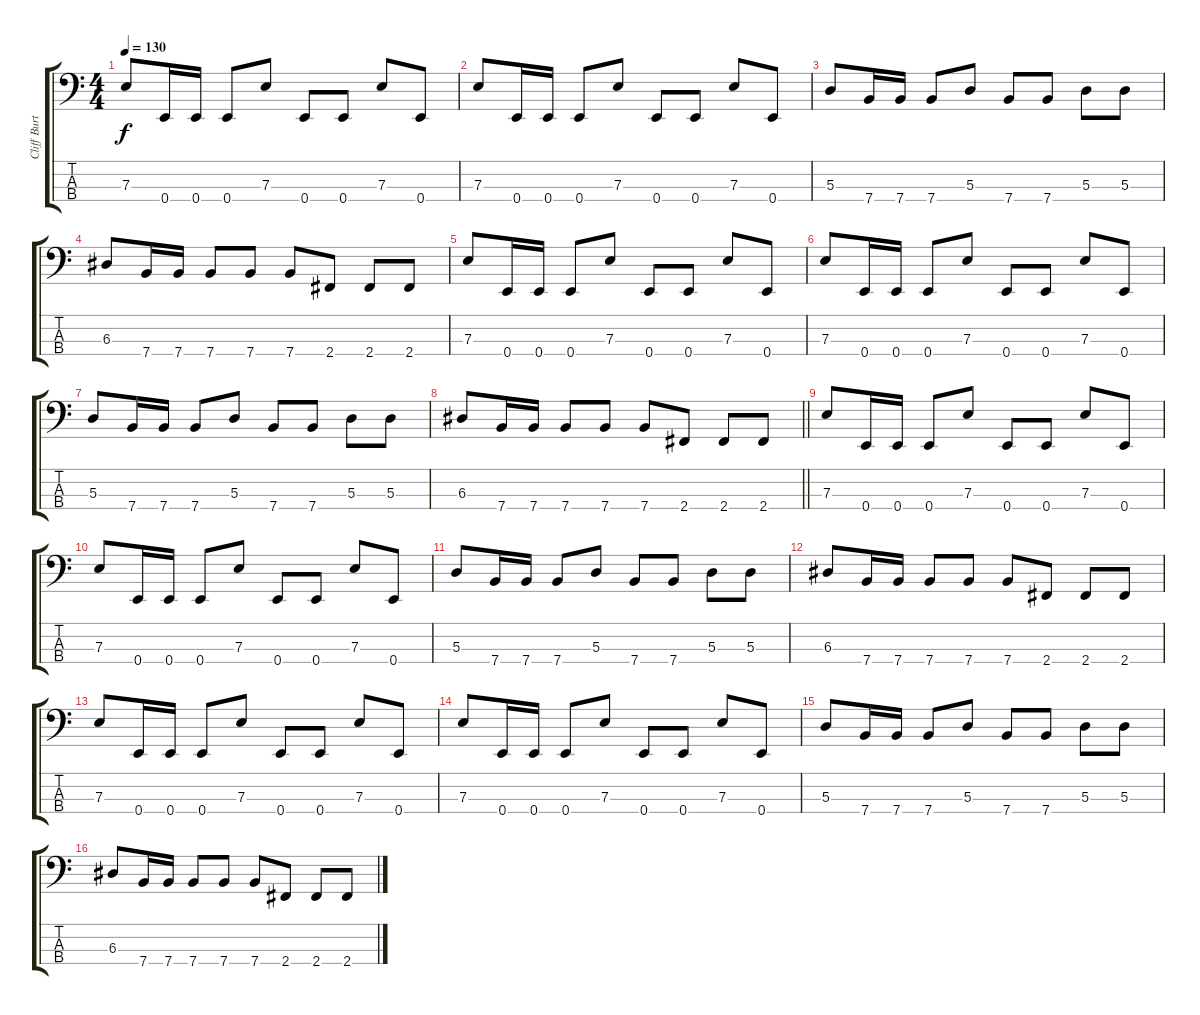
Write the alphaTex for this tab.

\track ("Cliff Burton" "Cliff Burt") {instrument electricbassfinger}
\staff {score tabs}
\tuning (G2 D2 A1 E1) {hide}
\ts (4 4)
\tempo 130
\clef f4
\ks c
7.3.8{dy f volume 16 instrument electricbassfinger} 0.4.16 0.4.16 0.4.8 7.3.8 0.4.8 0.4.8 7.3.8 0.4.8 |
7.3.8 0.4.16 0.4.16 0.4.8 7.3.8 0.4.8 0.4.8 7.3.8 0.4.8 |
5.3.8 7.4.16 7.4.16 7.4.8 5.3.8 7.4.8 7.4.8 5.3.8 5.3.8 |
6.3.8 7.4.16 7.4.16 7.4.8 7.4.8 7.4.8 2.4.8 2.4.8 2.4.8 |
7.3.8{volume 8 instrument electricbassfinger} 0.4.16 0.4.16 0.4.8 7.3.8 0.4.8 0.4.8 7.3.8 0.4.8 |
7.3.8 0.4.16 0.4.16 0.4.8 7.3.8 0.4.8 0.4.8 7.3.8 0.4.8 |
5.3.8 7.4.16 7.4.16 7.4.8 5.3.8 7.4.8 7.4.8 5.3.8 5.3.8 |
\barLineRight lightlight
6.3.8 7.4.16 7.4.16 7.4.8 7.4.8 7.4.8 2.4.8 2.4.8 2.4.8 |
7.3.8{volume 12 instrument electricbassfinger} 0.4.16 0.4.16 0.4.8 7.3.8 0.4.8 0.4.8 7.3.8 0.4.8 |
7.3.8 0.4.16 0.4.16 0.4.8 7.3.8 0.4.8 0.4.8 7.3.8 0.4.8 |
5.3.8 7.4.16 7.4.16 7.4.8 5.3.8 7.4.8 7.4.8 5.3.8 5.3.8 |
6.3.8 7.4.16 7.4.16 7.4.8 7.4.8 7.4.8 2.4.8 2.4.8 2.4.8 |
7.3.8{volume 14 instrument electricbassfinger} 0.4.16 0.4.16 0.4.8 7.3.8 0.4.8 0.4.8 7.3.8 0.4.8 |
7.3.8 0.4.16 0.4.16 0.4.8 7.3.8 0.4.8 0.4.8 7.3.8 0.4.8 |
5.3.8 7.4.16 7.4.16 7.4.8 5.3.8 7.4.8 7.4.8 5.3.8 5.3.8 |
6.3.8 7.4.16 7.4.16 7.4.8 7.4.8 7.4.8 2.4.8 2.4.8 2.4.8
